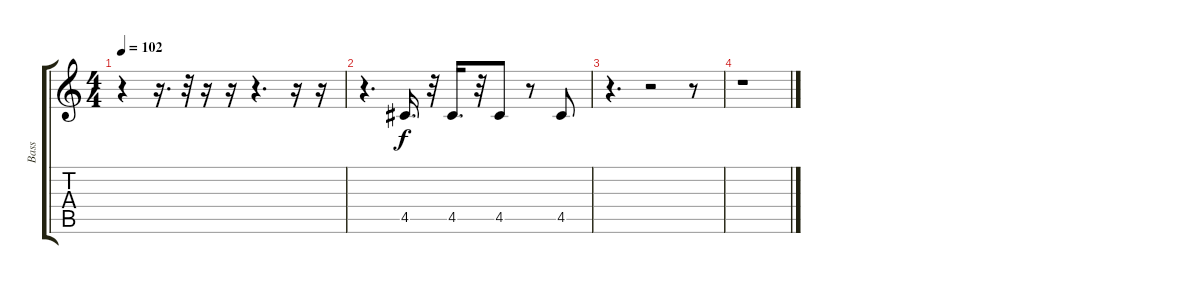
\track ("Bass" "Bass") {instrument fretlessbass}
\staff {score tabs}
\tuning (E4 B3 G3 D3 A2 E2) {hide}
\ts (4 4)
\tempo 102
\clef g2
\ks c
r.4{dy ff} r.16{d} r.32 r.16 r.16 r.4{d} r.16 r.16 |
r.4{d} 4.5.16{d dy f} r.32 4.5.16{d} r.32 4.5.8 r.8 4.5.8 |
r.4{d} r.2 r.8 |
r.1
